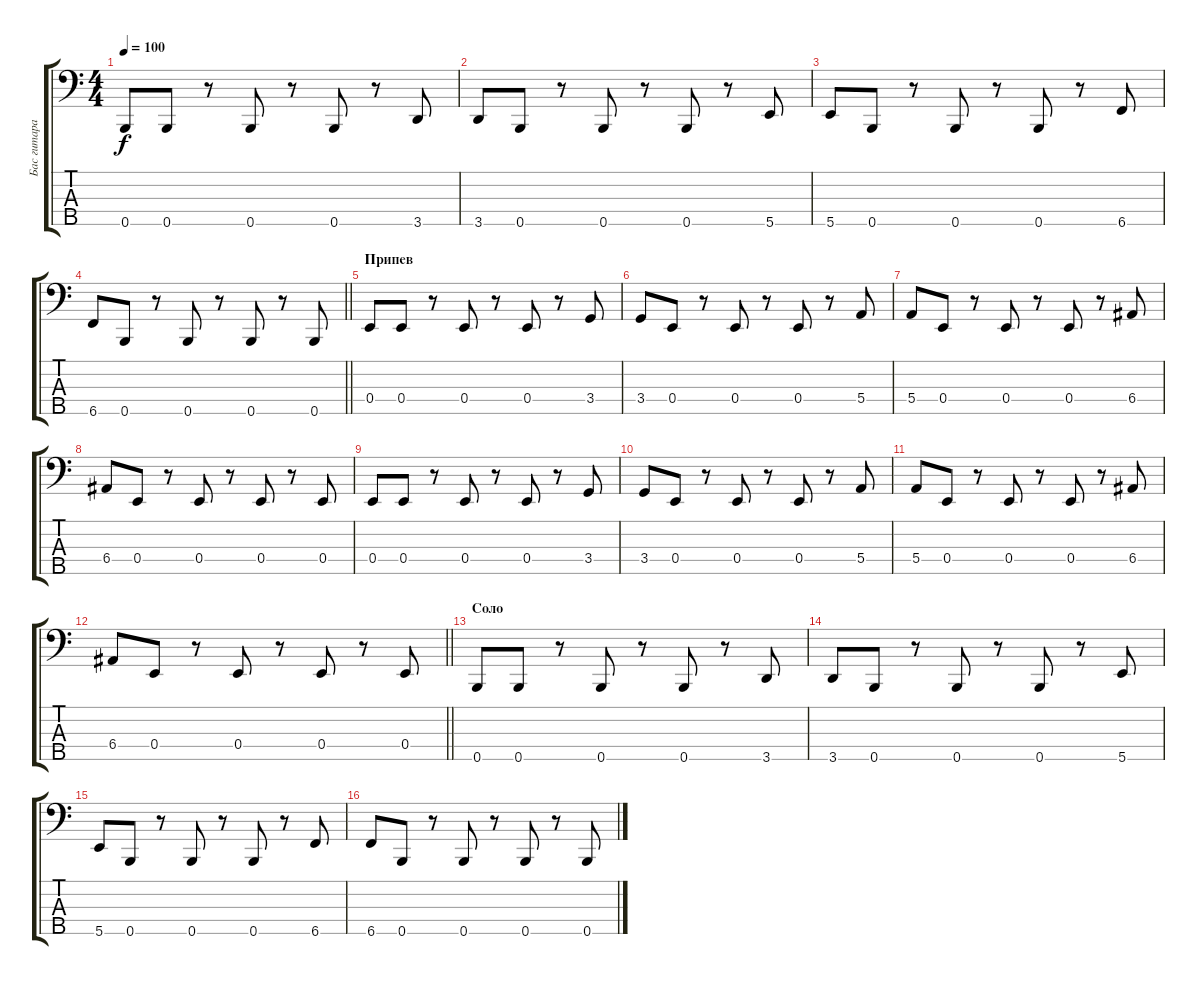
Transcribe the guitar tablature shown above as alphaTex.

\track ("Бас гитара" "Бас гитара") {instrument electricbassfinger}
\staff {score tabs}
\tuning (G2 D2 A1 E1 B0) {hide}
\ts (4 4)
\tempo 100
\clef f4
\ks c
0.5.8{dy f} 0.5.8 r.8 0.5.8 r.8 0.5.8 r.8 3.5.8 |
3.5.8 0.5.8 r.8 0.5.8 r.8 0.5.8 r.8 5.5.8 |
5.5.8 0.5.8 r.8 0.5.8 r.8 0.5.8 r.8 6.5.8 |
\barLineRight lightlight
6.5.8 0.5.8 r.8 0.5.8 r.8 0.5.8 r.8 0.5.8 |
\section ("" "Припев")
0.4.8 0.4.8 r.8 0.4.8 r.8 0.4.8 r.8 3.4.8 |
3.4.8 0.4.8 r.8 0.4.8 r.8 0.4.8 r.8 5.4.8 |
5.4.8 0.4.8 r.8 0.4.8 r.8 0.4.8 r.8 6.4.8 |
6.4.8 0.4.8 r.8 0.4.8 r.8 0.4.8 r.8 0.4.8 |
0.4.8 0.4.8 r.8 0.4.8 r.8 0.4.8 r.8 3.4.8 |
3.4.8 0.4.8 r.8 0.4.8 r.8 0.4.8 r.8 5.4.8 |
5.4.8 0.4.8 r.8 0.4.8 r.8 0.4.8 r.8 6.4.8 |
\barLineRight lightlight
6.4.8 0.4.8 r.8 0.4.8 r.8 0.4.8 r.8 0.4.8 |
\section ("" "Соло")
0.5.8 0.5.8 r.8 0.5.8 r.8 0.5.8 r.8 3.5.8 |
3.5.8 0.5.8 r.8 0.5.8 r.8 0.5.8 r.8 5.5.8 |
5.5.8 0.5.8 r.8 0.5.8 r.8 0.5.8 r.8 6.5.8 |
6.5.8 0.5.8 r.8 0.5.8 r.8 0.5.8 r.8 0.5.8
